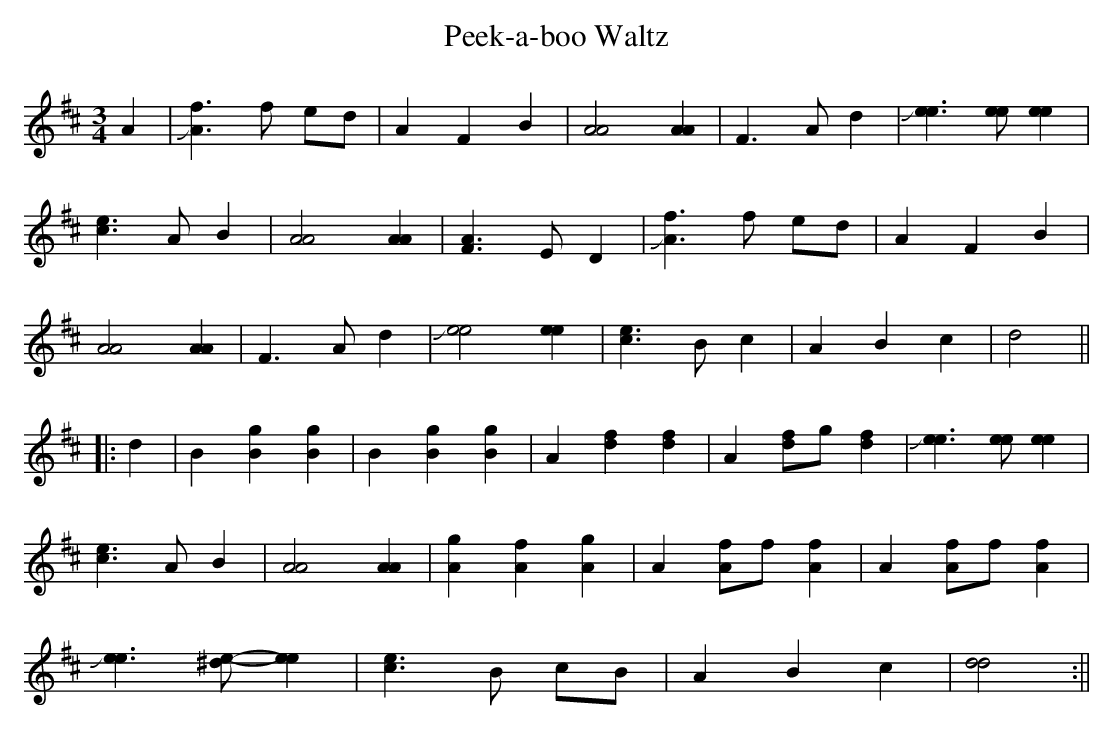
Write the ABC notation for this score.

X:1
T:Peek-a-boo Waltz
M:3/4
L:1/8
K:D
A2|+slide+[A3f3]f ed|A2F2B2|[A4A4][A2A2]|F3Ad2|+slide+[e3e3][ee][e2e2]|
[c3e3]A- B2|[A4A4][A2A2]|[F3A3]ED2| +slide+[A3f3]f ed|A2F2B2|
[A4A4][A2A2]|F3Ad2|+slide+[e4e4][e2e2]|[c3e3]Bc2|A2B2c2|d4||
|:d2|B2[B2g2][B2g2]|B2[B2g2][B2g2]|A2[d2f2][d2f2]|A2[df]g[d2f2]|+slide+[e3e3][ee][e2e2]|
[c3e3]A- B2|[A4A4][A2A2]| [A2g2][A2f2][A2g2]|A2[Af]f [A2f2]|A2[Af]f [A2f2]|
+slide+[e3e3][^de]-[e2e2]|[c3e3]B cB|A2B2c2|[d4d4]:||
